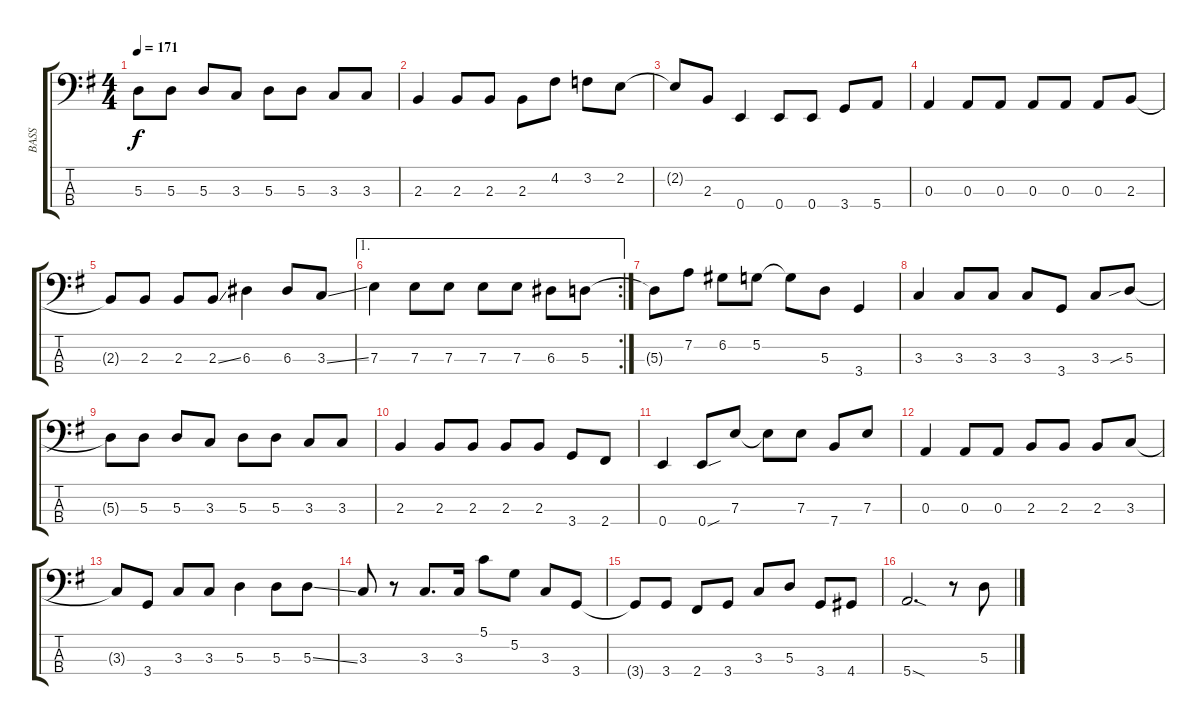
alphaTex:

\track ("BASS" "BASS") {instrument electricbassfinger}
\staff {score tabs}
\tuning (G2 D2 A1 E1) {hide}
\ts (4 4)
\tempo 171
\clef f4
\ks g
5.3{t}.8{dy f} 5.3.8 5.3.8 3.3.8 5.3.8 5.3.8 3.3.8 3.3.8 |
2.3.4 2.3.8 2.3.8 2.3.8 4.2.8 3.2.8 2.2.8 |
2.2{t}.8 2.3.8 0.4.4 0.4.8 0.4.8 3.4.8 5.4.8 |
0.3.4 0.3.8 0.3.8 0.3.8 0.3.8 0.3.8 2.3.8 |
2.3{t}.8 2.3.8 2.3.8 2.3{ss}.8 6.3.4 6.3.8 3.3{ss}.8 |
\ae 1
\rc 2
7.3.4 7.3.8 7.3.8 7.3.8 7.3.8 6.3.8 5.3.8 |
5.3{t}.8 7.2.8 6.2.8 5.2.8 5.2{t}.8 5.3.8 3.4.4 |
3.3.4 3.3.8 3.3.8 3.3.8 3.4.8 3.3.8 5.3{sib}.8 |
5.3{t}.8 5.3.8 5.3.8 3.3.8 5.3.8 5.3.8 3.3.8 3.3.8 |
2.3.4 2.3.8 2.3.8 2.3.8 2.3.8 3.4.8 2.4.8 |
0.4.4 0.4{sou}.8 7.3.8 7.3{t}.8 7.3.8 7.4.8 7.3.8 |
0.3.4 0.3.8 0.3.8 2.3.8 2.3.8 2.3.8 3.3.8 |
3.3{t}.8 3.4.8 3.3.8 3.3.8 5.3.4 5.3.8 5.3{ss}.8 |
3.3.8 r.8 3.3.8{d} 3.3.16 5.1.8 5.2.8 3.3.8 3.4.8 |
3.4{t}.8 3.4.8 2.4.8 3.4.8 3.3.8 5.3.8 3.4.8 4.4.8 |
5.4{sod}.2{d} r.8 5.3.8
